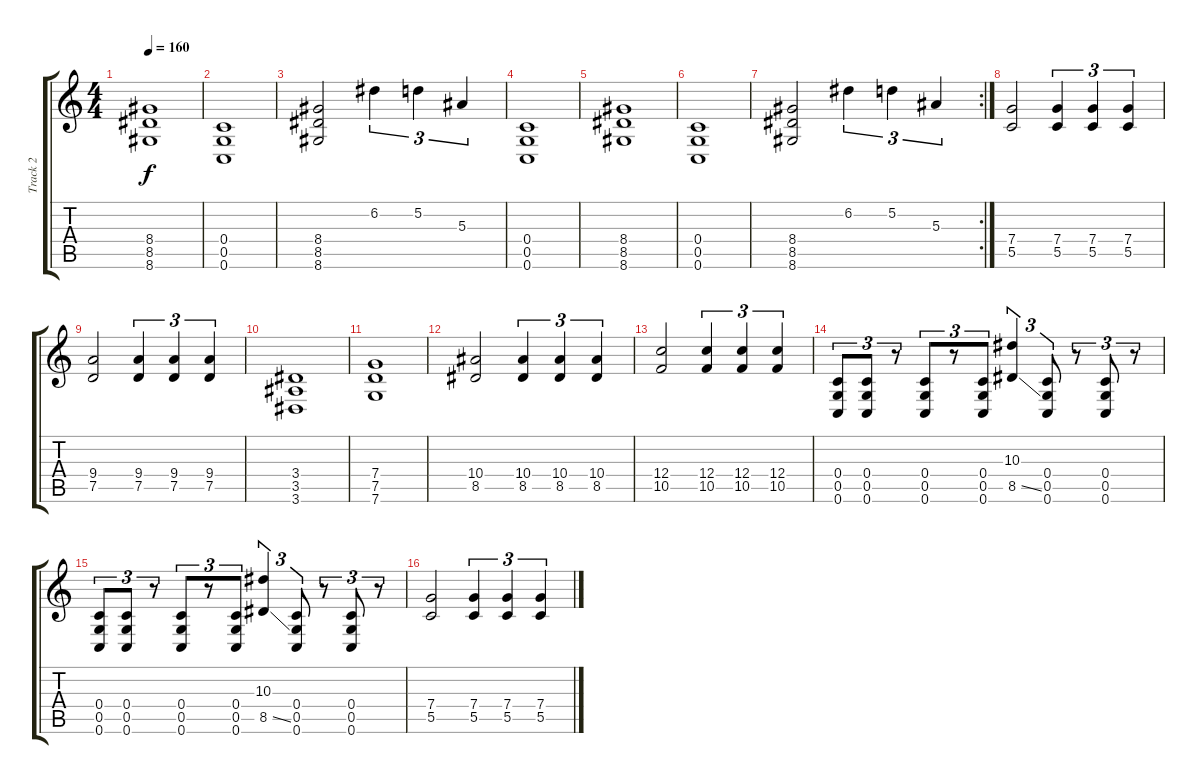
\track ("Track 2" "Track 2") {instrument overdrivenguitar}
\staff {score tabs}
\tuning (D4 A3 F3 C3 G2 C2) {hide}
\ts (4 4)
\tempo 160
\clef g2
\ks c
(8.4 8.5 8.6).1{dy f} |
(0.4 0.5 0.6).1 |
(8.4 8.5 8.6).2 6.2.4{tu (3 2)} 5.2.4{tu (3 2)} 5.3.4{tu (3 2)} |
(0.4 0.5 0.6).1 |
(8.4 8.5 8.6).1 |
(0.4 0.5 0.6).1 |
\rc 2
(8.4 8.5 8.6).2 6.2.4{tu (3 2)} 5.2.4{tu (3 2)} 5.3.4{tu (3 2)} |
(7.4 5.5).2 (7.4 5.5).4{tu (3 2)} (7.4 5.5).4{tu (3 2)} (7.4 5.5).4{tu (3 2)} |
(9.4 7.5).2 (9.4 7.5).4{tu (3 2)} (9.4 7.5).4{tu (3 2)} (9.4 7.5).4{tu (3 2)} |
(3.4 3.5 3.6).1 |
(7.4 7.5 7.6).1 |
(10.4 8.5).2 (10.4 8.5).4{tu (3 2)} (10.4 8.5).4{tu (3 2)} (10.4 8.5).4{tu (3 2)} |
(12.4 10.5).2 (12.4 10.5).4{tu (3 2)} (12.4 10.5).4{tu (3 2)} (12.4 10.5).4{tu (3 2)} |
(0.4 0.5 0.6).8{tu (3 2)} (0.4 0.5 0.6).8{tu (3 2)} r.8{tu (3 2)} (0.4 0.5 0.6).8{tu (3 2)} r.8{tu (3 2)} (0.4 0.5 0.6).8{tu (3 2)} (10.3 8.5{ss}).4{tu (3 2)} (0.4 0.5 0.6).8{tu (3 2)} r.8{tu (3 2)} (0.4 0.5 0.6).8{tu (3 2)} r.8{tu (3 2)} |
(0.4 0.5 0.6).8{tu (3 2)} (0.4 0.5 0.6).8{tu (3 2)} r.8{tu (3 2)} (0.4 0.5 0.6).8{tu (3 2)} r.8{tu (3 2)} (0.4 0.5 0.6).8{tu (3 2)} (10.3 8.5{ss}).4{tu (3 2)} (0.4 0.5 0.6).8{tu (3 2)} r.8{tu (3 2)} (0.4 0.5 0.6).8{tu (3 2)} r.8{tu (3 2)} |
(7.4 5.5).2 (7.4 5.5).4{tu (3 2)} (7.4 5.5).4{tu (3 2)} (7.4 5.5).4{tu (3 2)}
